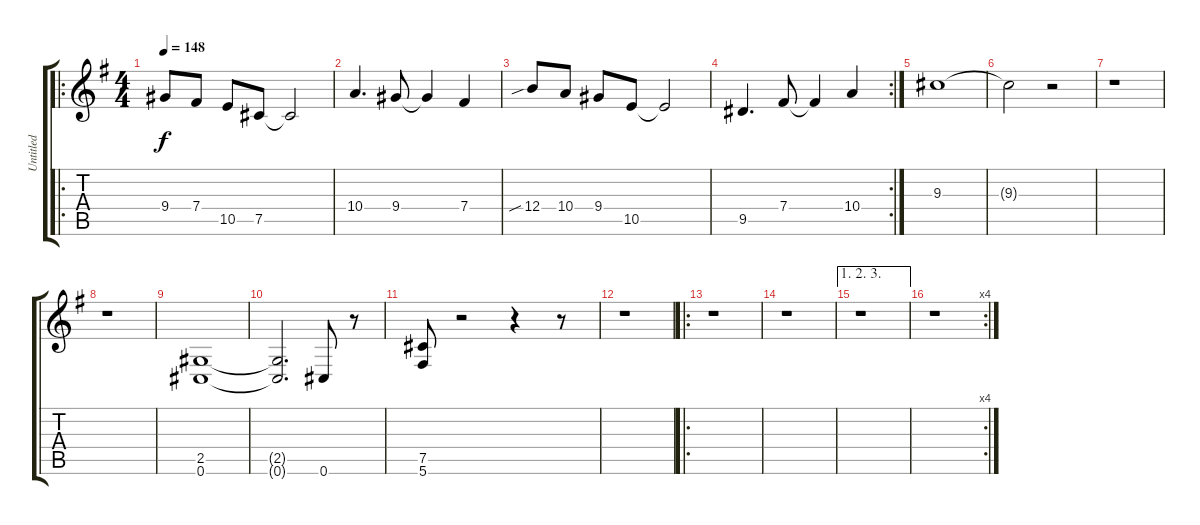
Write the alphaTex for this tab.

\track ("Untitled" "Untitled") {instrument distortionguitar}
\staff {score tabs}
\tuning (Db4 Ab3 E3 B2 Gb2 Db2) {hide}
\ro
\ts (4 4)
\tempo 148
\clef g2
\ks g
9.4.8{dy f instrument distortionguitar} 7.4.8 10.5.8 7.5.8 7.5{t}.2 |
10.4.4{d} 9.4.8 9.4{t}.4 7.4.4 |
12.4{sib}.8 10.4.8 9.4.8 10.5.8 10.5{t}.2 |
\rc 2
9.5.4{d} 7.4.8 7.4{t}.4 10.4.4 |
9.3.1 |
9.3{t}.2 r.2 |
r.1 |
r.1 |
(2.5 0.6).1 |
(2.5{t} 0.6{t}).2{d} 0.6.8 r.8 |
(7.5 5.6).8 r.2 r.4 r.8 |
r.1 |
\ro
r.1 |
r.1 |
\ae (1 2 3)
r.1 |
\rc 4
r.1
